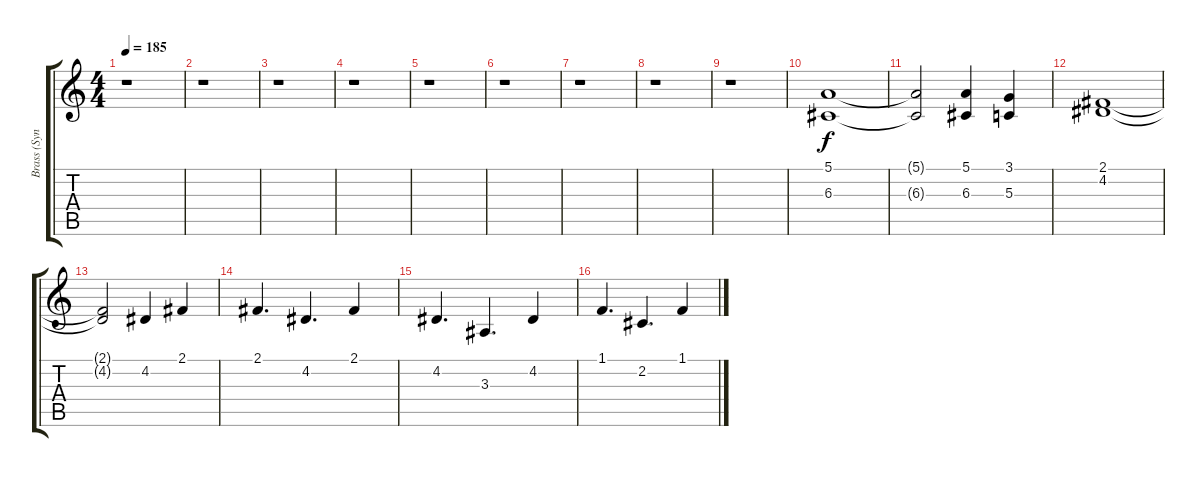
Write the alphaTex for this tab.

\track ("Brass (Synth III)" "Brass (Syn") {instrument synthbrass2}
\staff {score tabs}
\tuning (E4 B3 G3 D3 A2 E2) {hide}
\ts (4 4)
\tempo 185
\clef g2
\ks c
r.1{dy f} |
r.1 |
r.1 |
r.1 |
r.1 |
r.1 |
r.1 |
r.1 |
r.1 |
(5.1 6.3).1 |
(5.1{t} 6.3{t}).2 (5.1 6.3).4 (3.1 5.3).4 |
(2.1 4.2).1 |
(2.1{t} 4.2{t}).2 4.2.4 2.1.4 |
2.1.4{d} 4.2.4{d} 2.1.4 |
4.2.4{d} 3.3.4{d} 4.2.4 |
1.1.4{d} 2.2.4{d} 1.1.4
